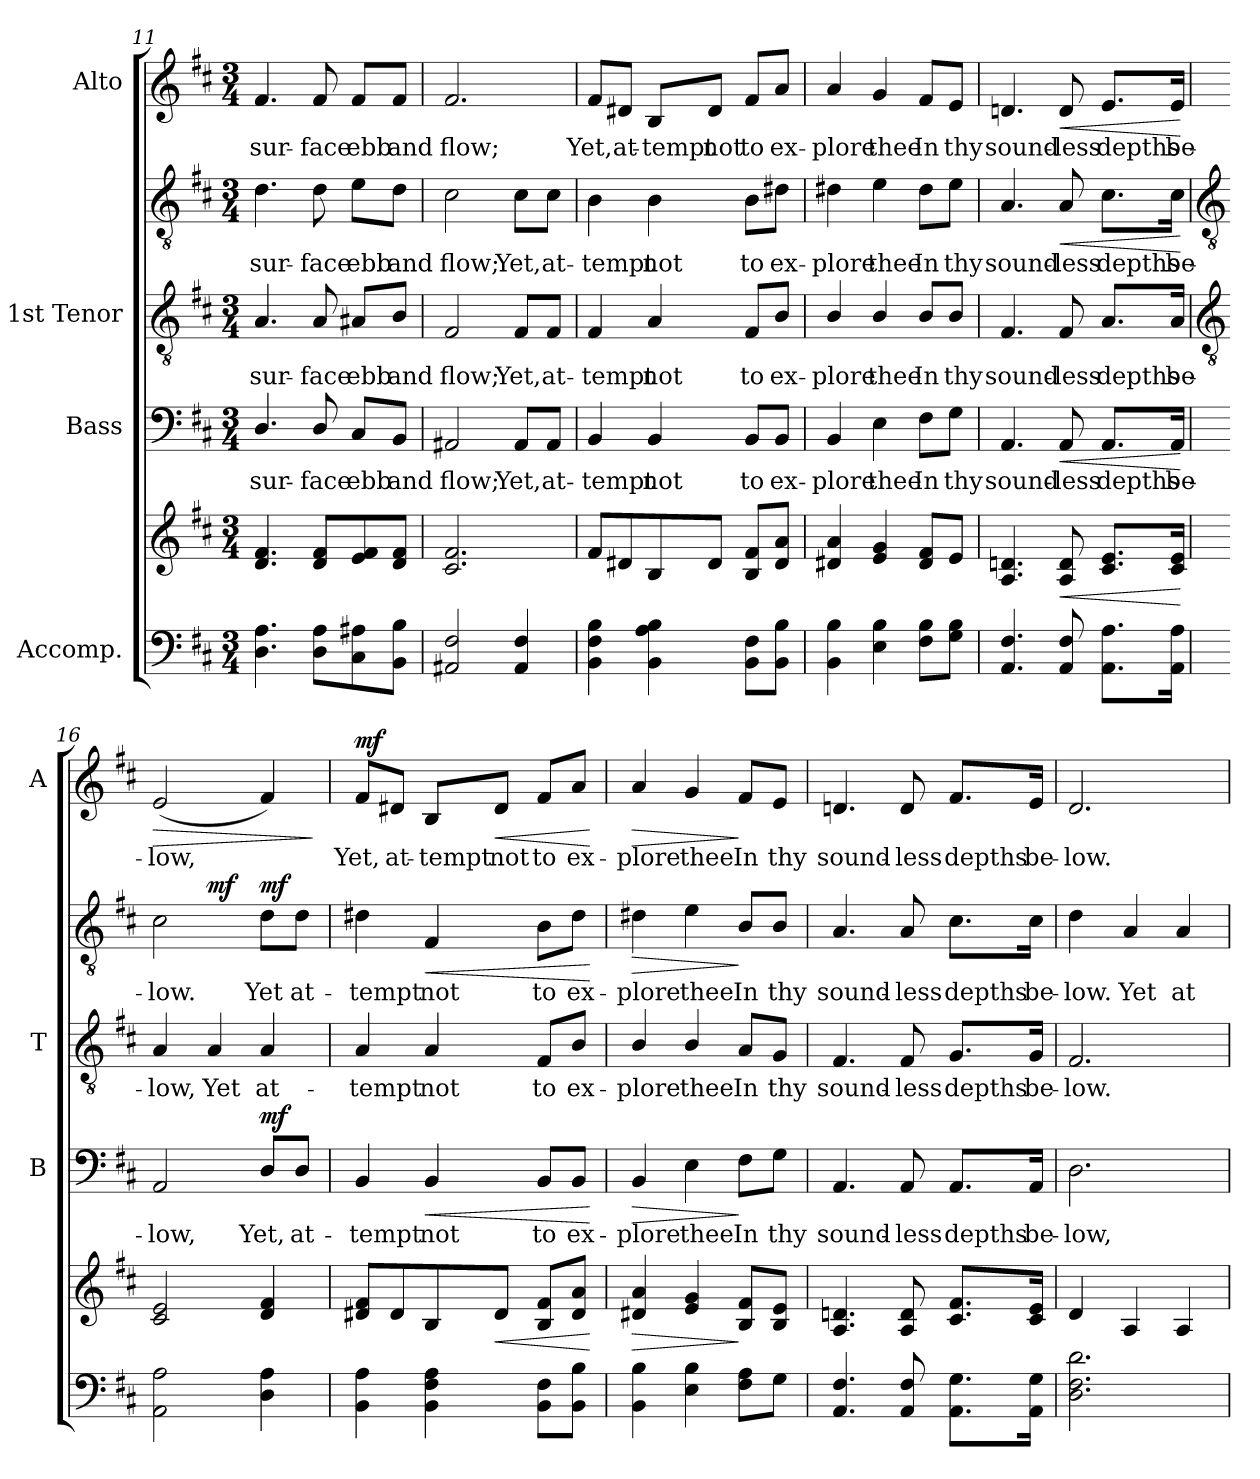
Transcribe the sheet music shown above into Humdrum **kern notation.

**kern	**kern	**dynam	**kern	**text	**dynam	**kern	**text	**kern	**text	**dynam	**kern	**text	**dynam
*part4	*part4	*part4	*part3	*part3	*part3	*part2	*part2	*part2	*part2	*part2	*part1	*part1	*part1
*staff6	*staff5	*staff5/6	*staff4	*staff4	*staff4	*staff3	*staff3	*staff2	*staff2	*staff2/3	*staff1	*staff1	*staff1
*I"Accomp.	*	*	*I"Bass	*	*	*I"1st Tenor	*	*	*	*	*I"Alto	*	*
*	*	*	*I'B	*	*	*I'T	*	*	*	*	*I'A	*	*
!!LO:LB:g=z
*clefF4	*clefG2	*	*clefF4	*	*	*clefGv2	*	*clefGv2	*	*	*clefG2	*	*
*k[f#c#]	*k[f#c#]	*	*k[f#c#]	*	*	*k[f#c#]	*	*k[f#c#]	*	*	*k[f#c#]	*	*
*D:	*D:	*	*D:	*	*	*D:	*	*D:	*	*	*D:	*	*
*M3/4	*M3/4	*	*M3/4	*	*	*M3/4	*	*M3/4	*	*	*M3/4	*	*
=11	=11	=11	=11	=11	=11	=11	=11	=11	=11	=11	=11	=11	=11
!	!	!	!	!LO:LY:b	!	!	!LO:LY:b	!	!LO:LY:b	!	!	!LO:LY:b	!
4.D 4.A	4.d 4.f#	.	4.D/	sur-	.	4.A	sur-	4.d	sur-	.	4.f#	sur-	.
!	!	!	!	!LO:LY:b	!	!	!LO:LY:b	!	!LO:LY:b	!	!	!LO:LY:b	!
8D 8AL	8d 8f#L	.	8D/	-face	.	8A	-face	8d	-face	.	8f#	-face	.
!	!	!	!	!LO:LY:b	!	!	!LO:LY:b	!	!LO:LY:b	!	!	!LO:LY:b	!
8C# 8A#X	8e 8f#	.	8C#/L	ebb	.	8A#X/L	ebb	8e\L	ebb	.	8f#/L	ebb	.
!	!	!	!	!LO:LY:b	!	!	!LO:LY:b	!	!LO:LY:b	!	!	!LO:LY:b	!
8BB 8BJ	8d 8f#J	.	8BB/J	and	.	8B/J	and	8d\J	and	.	8f#/J	and	.
=12	=12	=12	=12	=12	=12	=12	=12	=12	=12	=12	=12	=12	=12
!	!	!	!	!LO:LY:b	!	!	!LO:LY:b	!	!LO:LY:b	!	!	!LO:LY:b	!
2AA#X 2F#	2.c# 2.f#	.	2AA#X	flow;	.	2F#	-flow;	2c#	flow;	.	2.f#	flow;	.
!	!	!	!	!LO:LY:b	!	!	!LO:LY:b	!	!LO:LY:b	!	!	!	!
4AA# 4F#	.	.	8AA#/L	Yet,	.	8F#/L	Yet,	8c#\L	Yet,	.	.	.	.
!	!	!	!	!LO:LY:b	!	!	!LO:LY:b	!	!LO:LY:b	!	!	!	!
.	.	.	8AA#/J	at-	.	8F#/J	at-	8c#\J	at-	.	.	.	.
=13	=13	=13	=13	=13	=13	=13	=13	=13	=13	=13	=13	=13	=13
!	!	!	!	!LO:LY:b	!	!	!LO:LY:b	!	!LO:LY:b	!	!	!LO:LY:b	!
4BB 4F# 4B	8f#L	.	4BB	-tempt	.	4F#	-tempt	4B	-tempt	.	8f#/L	Yet,	.
!	!	!	!	!	!	!	!	!	!	!	!	!LO:LY:b	!
.	8d#X	.	.	.	.	.	.	.	.	.	8d#X/J	at-	.
!	!	!	!	!LO:LY:b	!	!	!LO:LY:b	!	!LO:LY:b	!	!	!LO:LY:b	!
4BB 4A 4B	8B	.	4BB	not	.	4A	not	4B	not	.	8B/L	-tempt	.
!	!	!	!	!	!	!	!	!	!	!	!	!LO:LY:b	!
.	8d#J	.	.	.	.	.	.	.	.	.	8d#/J	not	.
!	!	!	!	!LO:LY:b	!	!	!LO:LY:b	!	!LO:LY:b	!	!	!LO:LY:b	!
8BB 8F#L	8B 8f#L	.	8BB/L	to	.	8F#/L	to	8B\L	to	.	8f#/L	to	.
!	!	!	!	!LO:LY:b	!	!	!LO:LY:b	!	!LO:LY:b	!	!	!LO:LY:b	!
8BB 8BJ	8d# 8aJ	.	8BB/J	ex-	.	8B/J	ex-	8d#X\J	ex-	.	8a/J	ex-	.
=14	=14	=14	=14	=14	=14	=14	=14	=14	=14	=14	=14	=14	=14
!	!	!	!	!LO:LY:b	!	!	!LO:LY:b	!	!LO:LY:b	!	!	!LO:LY:b	!
4BB 4B	4d#X 4a	.	4BB	-plore	.	4B/	plore	4d#X	-plore	.	4a	-plore	.
!	!	!	!	!LO:LY:b	!	!	!LO:LY:b	!	!LO:LY:b	!	!	!LO:LY:b	!
4E 4B	4e 4g	.	4E	thee	.	4B/	thee	4e	thee	.	4g	thee	.
!	!	!	!	!LO:LY:b	!	!	!LO:LY:b	!	!LO:LY:b	!	!	!LO:LY:b	!
8F# 8BL	8d# 8f#L	.	8F#\L	In	.	8B/L	In	8d#\L	In	.	8f#/L	In	.
!	!	!	!	!LO:LY:b	!	!	!LO:LY:b	!	!LO:LY:b	!	!	!LO:LY:b	!
8G 8BJ	8eJ	.	8G\J	thy	.	8B/J	thy	8e\J	thy	.	8e/J	thy	.
=15	=15	=15	=15	=15	=15	=15	=15	=15	=15	=15	=15	=15	=15
!	!	!	!	!LO:LY:b	!	!	!LO:LY:b	!	!LO:LY:b	!	!	!LO:LY:b	!
4.AA 4.F#	4.A 4.dn	.	4.AA	sound-	.	4.F#	-sound-	4.A	sound-	.	4.dn	sound-	.
!	!	!LO:HP:b	!	!LO:LY:b	!LO:HP:b	!	!LO:LY:b	!	!LO:LY:b	!LO:HP:b	!	!LO:LY:b	!LO:HP:b
8AA 8F#	8A 8d	<	8AA	-less	<	8F#	-less	8A	-less	<	8d	-less	<
!	!	!	!	!LO:LY:b	!	!	!LO:LY:b	!	!LO:LY:b	!	!	!LO:LY:b	!
8.AA\ 8.A\L	8.c# 8.eL	.	8.AA/L	depths	.	8.A/L	depths	8.c#\L	depths	.	8.e/L	depths	.
!	!	!	!	!LO:LY:b	!	!	!LO:LY:b	!	!LO:LY:b	!	!	!LO:LY:b	!
16AA\ 16A\J	16c# 16eJ	.	16AA/Jk	be-	.	16A/Jk	be-	16c#\Jk	be-	.	16e/Jk	be-	.
.	.	[	.	.	[	.	.	.	.	[	.	.	[
!!LO:LB:g=z
=16	=16	=16	=16	=16	=16	=16	=16	=16	=16	=16	=16	=16	=16
*	*	*	*	*	*	*clefGv2	*	*clefGv2	*	*	*	*	*
!	!	!	!	!LO:LY:b	!	!	!LO:LY:b	!	!LO:LY:b	!	!	!LO:LY:b	!LO:HP:b
2AA 2A	2c# 2e	.	2AA	-low,	.	4A	-low,	2c#	-low.	.	(<2e	-low,	>
!	!	!	!	!	!	!	!LO:LY:b	!	!	!LO:DY:b=2	!	!	!
.	.	.	.	.	.	4A	Yet	.	.	mf	.	.	.
!	!	!	!	!LO:LY:b	!LO:DY:b	!	!LO:LY:b	!	!LO:LY:b	!LO:DY:b	!	!	!
4D 4A	4d 4f#	.	8D/L	Yet,	mf	4A	at-	8d\L	Yet	mf	4f#)	.	.
!	!	!	!	!LO:LY:b	!	!	!	!	!LO:LY:b	!	!	!	!
.	.	.	8D/J	at-	.	.	.	8d\J	at-	.	.	.	.
.	.	.	.	.	.	.	.	.	.	.	.	.	]
=17	=17	=17	=17	=17	=17	=17	=17	=17	=17	=17	=17	=17	=17
!	!	!	!	!LO:LY:b	!	!	!LO:LY:b	!	!LO:LY:b	!	!	!LO:LY:b	!LO:DY:b
4BB\ 4A\	8d#X 8f#L	.	4BB	-tempt	.	4A	-tempt	4d#X	-tempt	.	8f#/L	Yet,	mf
!	!	!	!	!	!	!	!	!	!	!	!	!LO:LY:b	!
.	8d#	.	.	.	.	.	.	.	.	.	8d#X/J	at-	.
!	!	!	!	!LO:LY:b	!LO:HP:b	!	!LO:LY:b	!	!LO:LY:b	!LO:HP:b	!	!LO:LY:b	!
4BB\ 4F#\ 4A\	8B	.	4BB	not	<	4A	not	4F#	not	<	8B/L	-tempt	.
!	!	!LO:HP:b	!	!	!	!	!	!	!	!	!	!LO:LY:b	!LO:HP:b
.	8d#J	<	.	.	.	.	.	.	.	.	8d#/J	not	<
!	!	!	!	!LO:LY:b	!	!	!LO:LY:b	!	!LO:LY:b	!	!	!LO:LY:b	!
8BB\ 8F#\L	8B 8f#L	.	8BB/L	to	.	8F#/L	to	8B\L	to	.	8f#/L	to	.
!	!	!	!	!LO:LY:b	!	!	!LO:LY:b	!	!LO:LY:b	!	!	!LO:LY:b	!
8BB\ 8B\J	8d# 8aJ	.	8BB/J	ex-	.	8B/J	ex-	8d#\J	ex-	.	8a/J	ex-	.
.	.	[	.	.	[	.	.	.	.	[	.	.	[
=18	=18	=18	=18	=18	=18	=18	=18	=18	=18	=18	=18	=18	=18
!	!	!LO:HP:b	!	!LO:LY:b	!LO:HP:b	!	!LO:LY:b	!	!LO:LY:b	!LO:HP:b	!	!LO:LY:b	!LO:HP:b
4BB\ 4B\	4d#X 4a	>	4BB	-plore	>	4B/	plore	4d#X	-plore	>	4a	-plore	>
!	!	!	!	!LO:LY:b	!	!	!LO:LY:b	!	!LO:LY:b	!	!	!LO:LY:b	!
4E\ 4B\	4e 4g	.	4E	thee	.	4B/	thee	4e	thee	.	4g	thee	.
!	!	!	!	!LO:LY:b	!	!	!LO:LY:b	!	!LO:LY:b	!	!	!LO:LY:b	!
8F#\ 8A\L	8B 8f#L	]	8F#\L	In	]	8A/L	In	8B/L	In	]	8f#/L	In	]
!	!	!	!	!LO:LY:b	!	!	!LO:LY:b	!	!LO:LY:b	!	!	!LO:LY:b	!
8G\J	8B 8eJ	.	8G\J	thy	.	8G/J	thy	8B/J	thy	.	8e/J	thy	.
=19	=19	=19	=19	=19	=19	=19	=19	=19	=19	=19	=19	=19	=19
!	!	!	!	!LO:LY:b	!	!	!LO:LY:b	!	!LO:LY:b	!	!	!LO:LY:b	!
4.AA 4.F#	4.A 4.dn	.	4.AA	sound-	.	4.F#	-sound-	4.A	sound-	.	4.dn	sound-	.
!	!	!	!	!LO:LY:b	!	!	!LO:LY:b	!	!LO:LY:b	!	!	!LO:LY:b	!
8AA 8F#	8A 8d	.	8AA	-less	.	8F#	-less	8A	-less	.	8d	-less	.
!	!	!	!	!LO:LY:b	!	!	!LO:LY:b	!	!LO:LY:b	!	!	!LO:LY:b	!
8.AA 8.GL	8.c# 8.f#L	.	8.AA/L	depths	.	8.G/L	depths	8.c#\L	depths	.	8.f#/L	depths	.
!	!	!	!	!LO:LY:b	!	!	!LO:LY:b	!	!LO:LY:b	!	!	!LO:LY:b	!
16AA 16GJ	16c# 16eJ	.	16AA/Jk	be-	.	16G/Jk	be-	16c#\Jk	be-	.	16e/Jk	be-	.
=20	=20	=20	=20	=20	=20	=20	=20	=20	=20	=20	=20	=20	=20
!	!	!	!	!LO:LY:b	!	!	!LO:LY:b	!	!LO:LY:b	!	!	!LO:LY:b	!
2.D 2.F# 2.d	4d	.	2.D	-low,	.	2.F#	-low.	4d	-low.	.	2.d	-low.	.
!	!	!	!	!	!	!	!	!	!LO:LY:b	!	!	!	!
.	4A	.	.	.	.	.	.	4A	Yet	.	.	.	.
!	!	!	!	!	!	!	!	!	!LO:LY:b	!	!	!	!
.	4A	.	.	.	.	.	.	4A	at-	.	.	.	.
=	=	=	=	=	=	=	=	=	=	=	=	=	=
*-	*-	*-	*-	*-	*-	*-	*-	*-	*-	*-	*-	*-	*-
